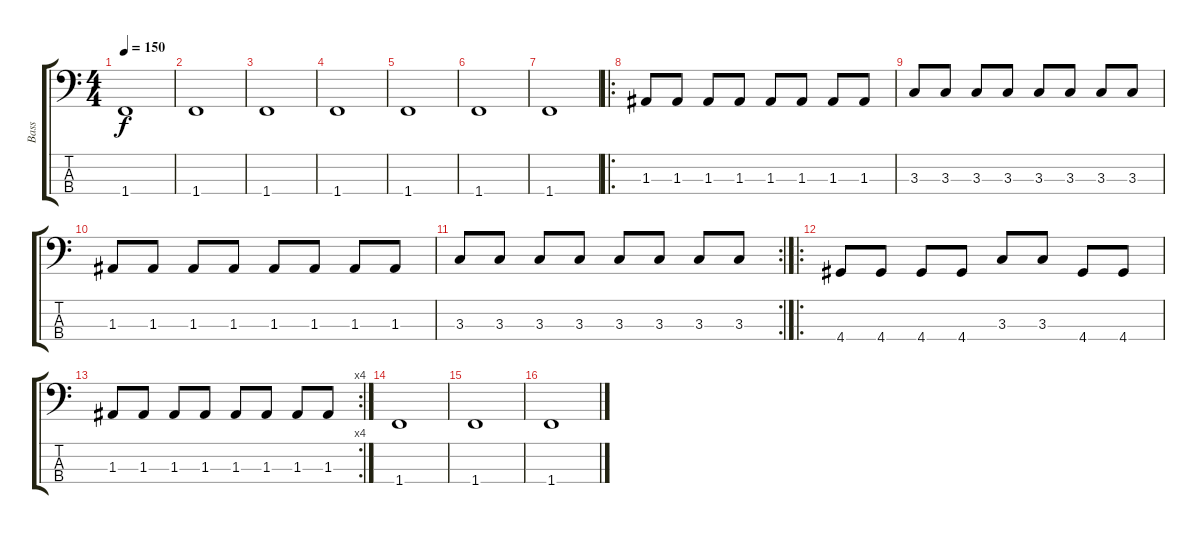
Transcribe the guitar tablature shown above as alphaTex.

\track ("Bass" "Bass") {instrument electricbassfinger}
\staff {score tabs}
\tuning (G2 D2 A1 E1) {hide}
\ts (4 4)
\tempo 150
\clef f4
\ks c
1.4{t}.1{dy f} |
1.4.1 |
1.4.1 |
1.4.1 |
1.4.1 |
1.4.1 |
1.4.1 |
\ro
1.3.8 1.3.8 1.3.8 1.3.8 1.3.8 1.3.8 1.3.8 1.3.8 |
3.3.8 3.3.8 3.3.8 3.3.8 3.3.8 3.3.8 3.3.8 3.3.8 |
1.3.8 1.3.8 1.3.8 1.3.8 1.3.8 1.3.8 1.3.8 1.3.8 |
\rc 2
3.3.8 3.3.8 3.3.8 3.3.8 3.3.8 3.3.8 3.3.8 3.3.8 |
\ro
4.4.8 4.4.8 4.4.8 4.4.8 3.3.8 3.3.8 4.4.8 4.4.8 |
\rc 4
1.3.8 1.3.8 1.3.8 1.3.8 1.3.8 1.3.8 1.3.8 1.3.8 |
1.4.1 |
1.4.1 |
1.4.1
